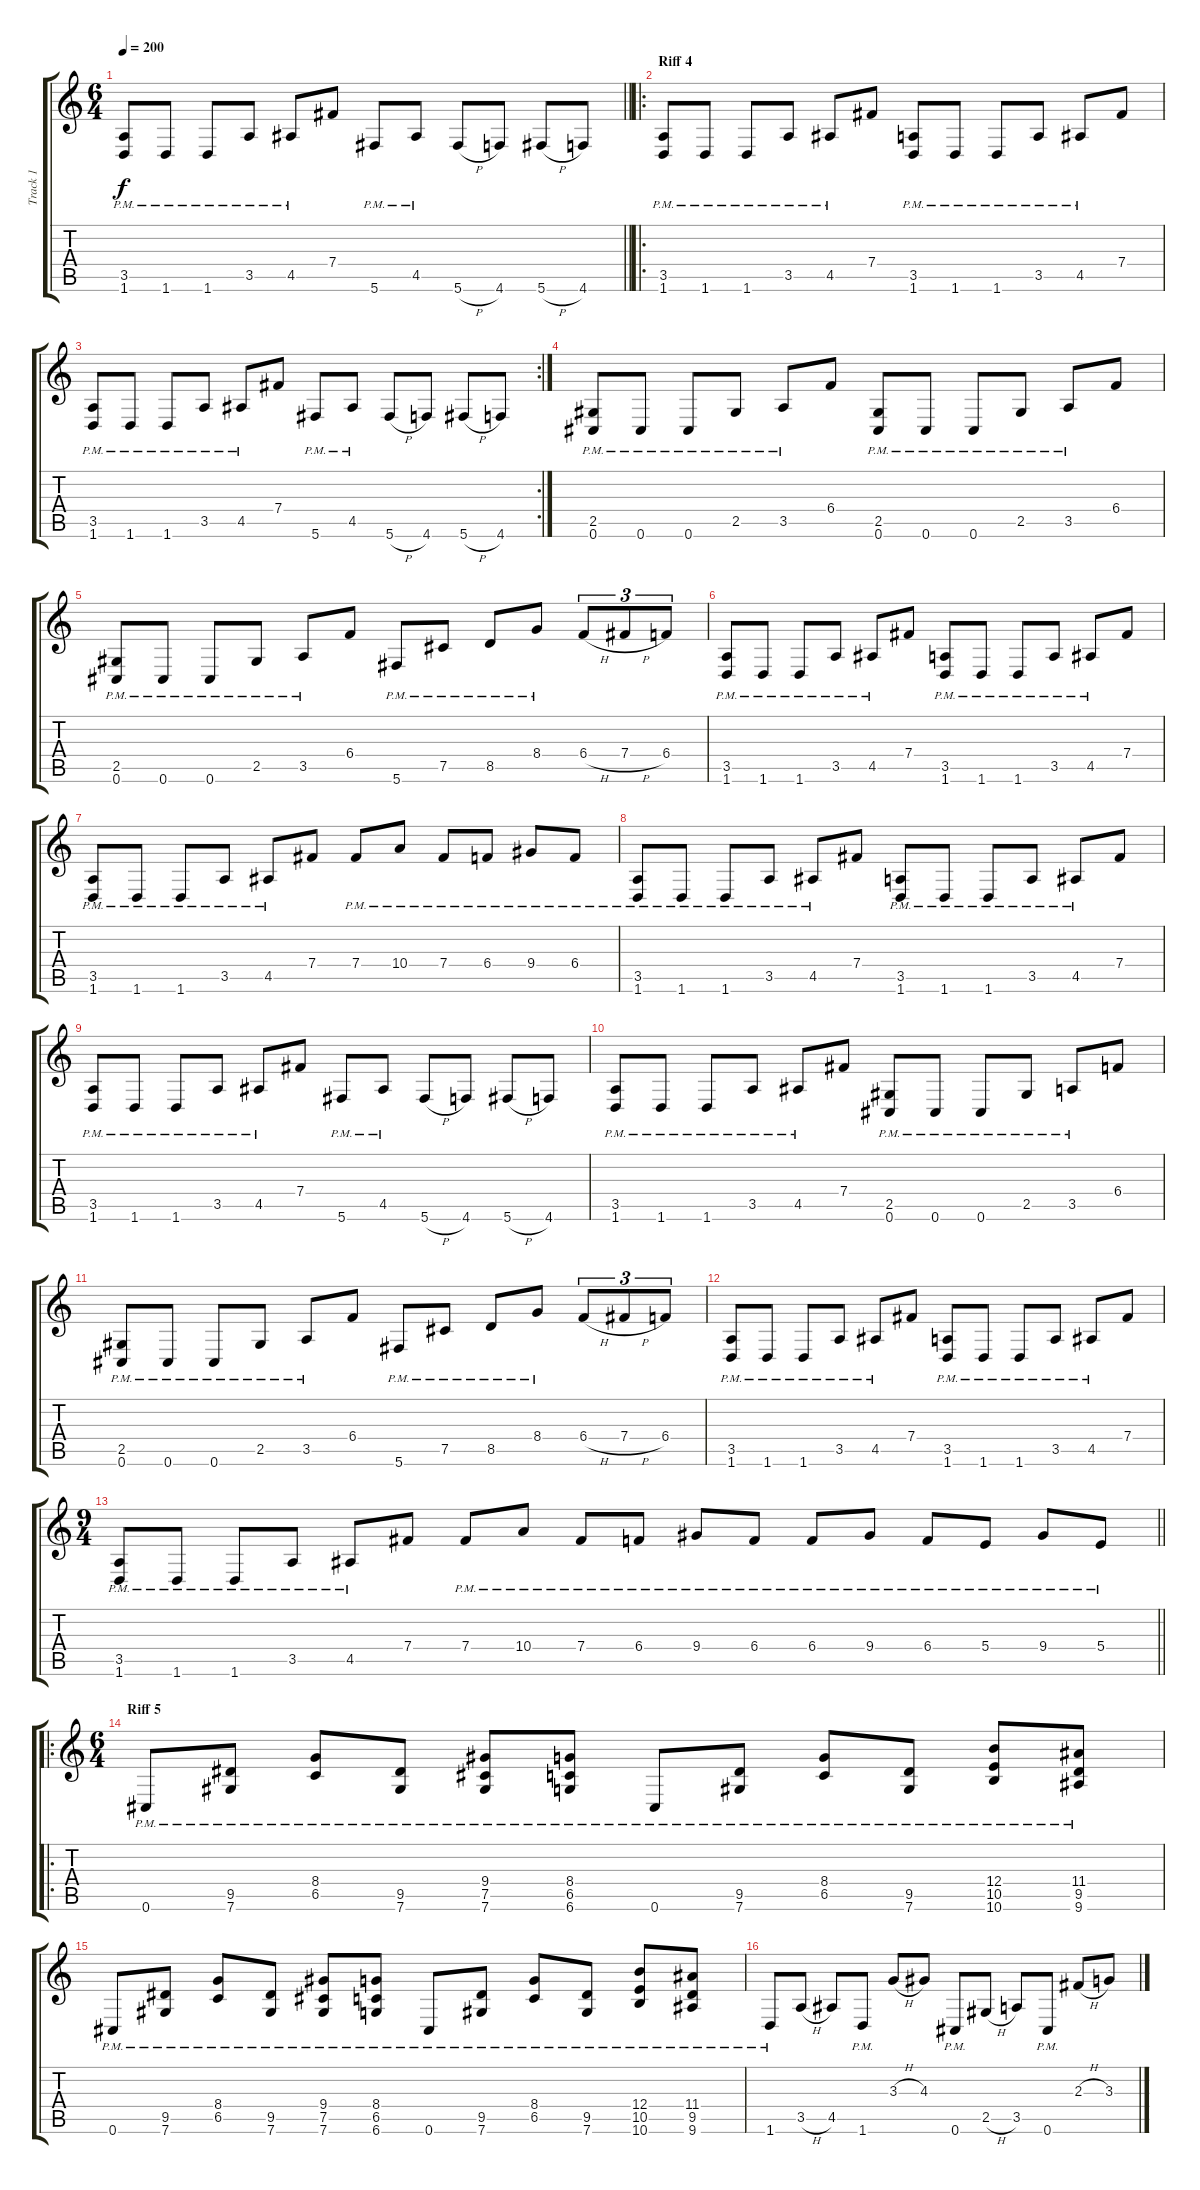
\track ("Track 1" "Track 1") {instrument distortionguitar}
\staff {score tabs}
\tuning (Db4 Ab3 E3 B2 Gb2 Db2) {hide}
\ts (6 4)
\tempo 200
\clef g2
\barLineRight lightlight
\ks c
(3.5{pm} 1.6{pm}).8{dy f} 1.6{pm}.8 1.6{pm}.8 3.5{pm}.8 4.5{pm}.8 7.4.8 5.6{pm}.8 4.5{pm}.8 5.6{h}.8 4.6.8 5.6{h}.8 4.6.8 |
\ro
\section ("" "Riff 4")
(3.5{pm} 1.6{pm}).8 1.6{pm}.8 1.6{pm}.8 3.5{pm}.8 4.5{pm}.8 7.4.8 (3.5{pm} 1.6{pm}).8 1.6{pm}.8 1.6{pm}.8 3.5{pm}.8 4.5{pm}.8 7.4.8 |
\rc 2
(3.5{pm} 1.6{pm}).8 1.6{pm}.8 1.6{pm}.8 3.5{pm}.8 4.5{pm}.8 7.4.8 5.6{pm}.8 4.5{pm}.8 5.6{h}.8 4.6.8 5.6{h}.8 4.6.8 |
(2.5{pm} 0.6{pm}).8 0.6{pm}.8 0.6{pm}.8 2.5{pm}.8 3.5{pm}.8 6.4.8 (2.5{pm} 0.6{pm}).8 0.6{pm}.8 0.6{pm}.8 2.5{pm}.8 3.5{pm}.8 6.4.8 |
(2.5{pm} 0.6{pm}).8 0.6{pm}.8 0.6{pm}.8 2.5{pm}.8 3.5{pm}.8 6.4.8 5.6{pm}.8 7.5{pm}.8 8.5{pm}.8 8.4{pm}.8 6.4{h}.8{tu (3 2)} 7.4{h}.8{tu (3 2)} 6.4.8{tu (3 2)} |
(3.5{pm} 1.6{pm}).8 1.6{pm}.8 1.6{pm}.8 3.5{pm}.8 4.5{pm}.8 7.4.8 (3.5{pm} 1.6{pm}).8 1.6{pm}.8 1.6{pm}.8 3.5{pm}.8 4.5{pm}.8 7.4.8 |
(3.5{pm} 1.6{pm}).8 1.6{pm}.8 1.6{pm}.8 3.5{pm}.8 4.5{pm}.8 7.4.8 7.4{pm}.8 10.4{pm}.8 7.4{pm}.8 6.4{pm}.8 9.4{pm}.8 6.4{pm}.8 |
(3.5{pm} 1.6{pm}).8 1.6{pm}.8 1.6{pm}.8 3.5{pm}.8 4.5{pm}.8 7.4.8 (3.5{pm} 1.6{pm}).8 1.6{pm}.8 1.6{pm}.8 3.5{pm}.8 4.5{pm}.8 7.4.8 |
(3.5{pm} 1.6{pm}).8 1.6{pm}.8 1.6{pm}.8 3.5{pm}.8 4.5{pm}.8 7.4.8 5.6{pm}.8 4.5{pm}.8 5.6{h}.8 4.6.8 5.6{h}.8 4.6.8 |
(3.5{pm} 1.6{pm}).8 1.6{pm}.8 1.6{pm}.8 3.5{pm}.8 4.5{pm}.8 7.4.8 (2.5{pm} 0.6{pm}).8 0.6{pm}.8 0.6{pm}.8 2.5{pm}.8 3.5{pm}.8 6.4.8 |
(2.5{pm} 0.6{pm}).8 0.6{pm}.8 0.6{pm}.8 2.5{pm}.8 3.5{pm}.8 6.4.8 5.6{pm}.8 7.5{pm}.8 8.5{pm}.8 8.4{pm}.8 6.4{h}.8{tu (3 2)} 7.4{h}.8{tu (3 2)} 6.4.8{tu (3 2)} |
(3.5{pm} 1.6{pm}).8 1.6{pm}.8 1.6{pm}.8 3.5{pm}.8 4.5{pm}.8 7.4.8 (3.5{pm} 1.6{pm}).8 1.6{pm}.8 1.6{pm}.8 3.5{pm}.8 4.5{pm}.8 7.4.8 |
\ts (9 4)
\barLineRight lightlight
(3.5{pm} 1.6{pm}).8 1.6{pm}.8 1.6{pm}.8 3.5{pm}.8 4.5{pm}.8 7.4.8 7.4{pm}.8 10.4{pm}.8 7.4{pm}.8 6.4{pm}.8 9.4{pm}.8 6.4{pm}.8 6.4{pm}.8 9.4{pm}.8 6.4{pm}.8 5.4{pm}.8 9.4{pm}.8 5.4{pm}.8 |
\ro
\ts (6 4)
\section ("" "Riff 5")
0.6{pm}.8 (9.5{pm} 7.6{pm}).8 (8.4{pm} 6.5{pm}).8 (9.5{pm} 7.6{pm}).8 (9.4{pm} 7.5{pm} 7.6{pm}).8 (8.4{pm} 6.5{pm} 6.6{pm}).8 0.6{pm}.8 (9.5{pm} 7.6{pm}).8 (8.4{pm} 6.5{pm}).8 (9.5{pm} 7.6{pm}).8 (12.4{pm} 10.5{pm} 10.6{pm}).8 (11.4{pm} 9.5{pm} 9.6{pm}).8 |
0.6{pm}.8 (9.5{pm} 7.6{pm}).8 (8.4{pm} 6.5{pm}).8 (9.5{pm} 7.6{pm}).8 (9.4{pm} 7.5{pm} 7.6{pm}).8 (8.4{pm} 6.5{pm} 6.6{pm}).8 0.6{pm}.8 (9.5{pm} 7.6{pm}).8 (8.4{pm} 6.5{pm}).8 (9.5{pm} 7.6{pm}).8 (12.4{pm} 10.5{pm} 10.6{pm}).8 (11.4{pm} 9.5{pm} 9.6{pm}).8 |
1.6{pm}.8 3.5{h}.8 4.5.8 1.6{pm}.8 3.3{h}.8 4.3.8 0.6{pm}.8 2.5{h}.8 3.5.8 0.6{pm}.8 2.3{h}.8 3.3.8
